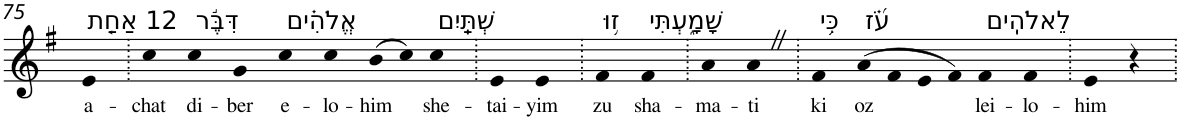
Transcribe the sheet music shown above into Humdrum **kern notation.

**kern	**text
*part1	*part1
*staff1	*staff1
*I"Piano	*
*I'Pno	*
!!LO:PB:g=z
*clefG2	*
*k[f#]	*
*G:	*
=75	=75
!LO:TX:a:t=12 אַחַ֤ת	!
!	!LO:LY:b
4e	a-
=76.	=76.
!	!LO:LY:b
4cc	-chat
!LO:TX:a:t=דִּבֶּ֬ר	!
!	!LO:LY:b
4cc	di-
!	!LO:LY:b
4g	-ber
!LO:TX:a:t=אֱלֹהִ֗ים	!
!	!LO:LY:b
4cc	e-
!	!LO:LY:b
4cc	-lo-
!	!LO:LY:b
(>8b	-him
8cc)	.
!LO:TX:a:t=שְׁתַּֽיִם	!
!	!LO:LY:b
4cc	she-
=77.	=77.
!	!LO:LY:b
4e	-tai-
!	!LO:LY:b
4e	-yim
=78.	=78.
!LO:TX:a:t=ז֥וּ	!
!	!LO:LY:b
4f#	zu
!LO:TX:a:t=שָׁמָ֑עְתִּי	!
!	!LO:LY:b
4f#	sha-
=79.	=79.
!	!LO:LY:b
4a	-ma-
!	!LO:LY:b
4aZ	-ti
=80.	=80.
!LO:TX:a:t=כִּ֥י	!
!	!LO:LY:b
4f#	ki
!LO:TX:a:t=עֹ֝֗ז	!
!	!LO:LY:b
(>8a	oz
8f#	.
8e	.
8f#)	.
!LO:TX:a:t=לֵאלֹהִֽים	!
!	!LO:LY:b
4f#	lei-
!	!LO:LY:b
4f#	-lo-
=81.	=81.
!	!LO:LY:b
4e	-him
4r	.
=.	=.
*-	*-
